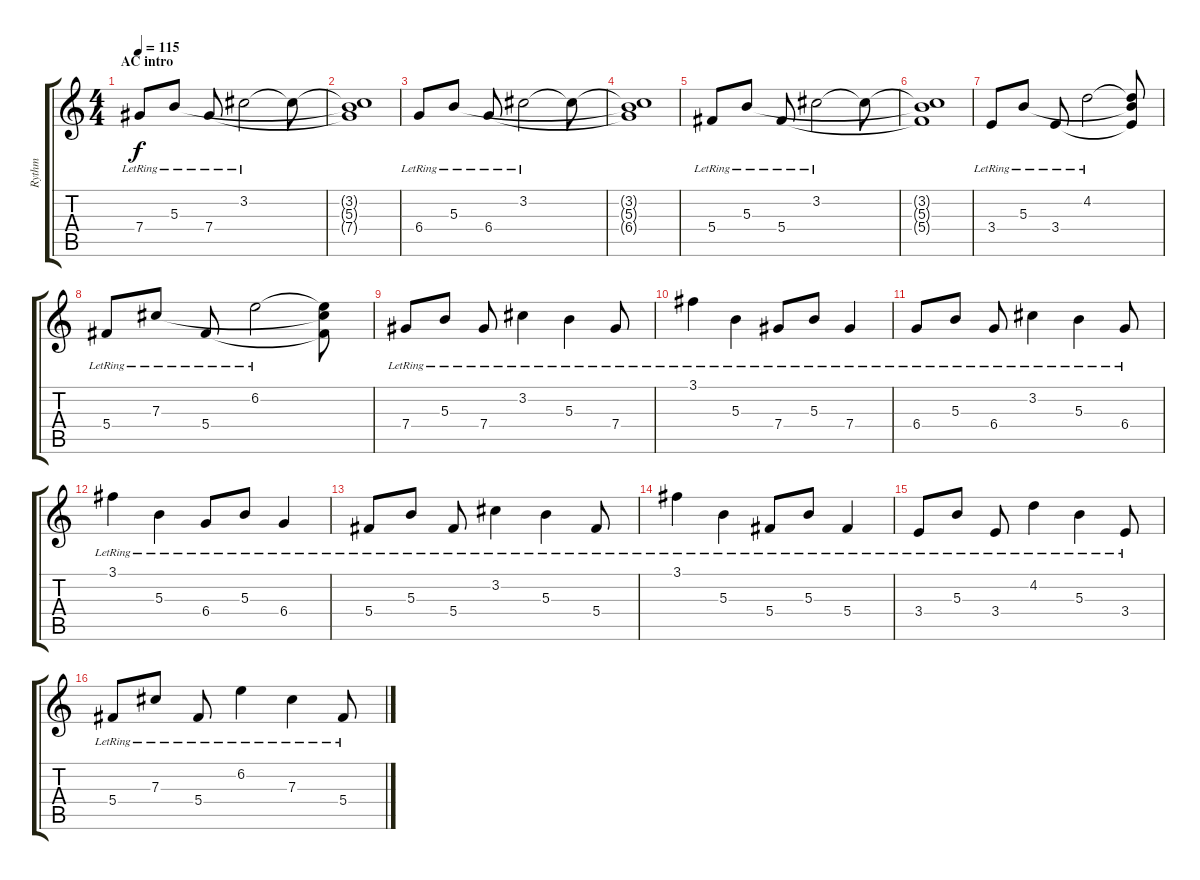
\track ("Rythm" "Rythm") {instrument distortionguitar}
\staff {score tabs}
\tuning (Eb4 Bb3 Gb3 Db3 Ab2 Eb2) {hide}
\ts (4 4)
\section ("" "AC intro")
\tempo 115
\clef g2
\ks c
7.4{lr}.8{dy f instrument electricguitarclean} 5.3{lr}.8 7.4{lr}.8 3.2{lr}.2 3.2{t}.8 |
(3.2{t} 5.3{t} 7.4{t}).1 |
6.4{lr}.8 5.3{lr}.8 6.4{lr}.8 3.2{lr}.2 3.2{t}.8 |
(3.2{t} 5.3{t} 6.4{t}).1 |
5.4{lr}.8 5.3{lr}.8 5.4{lr}.8 3.2{lr}.2 3.2{t}.8 |
(3.2{t} 5.3{t} 5.4{t}).1 |
3.4{lr}.8 5.3{lr}.8 3.4{lr}.8 4.2{lr}.2 (4.2{t} 5.3{t} 3.4{t}).8 |
5.4{lr}.8 7.3{lr}.8 5.4{lr}.8 6.2{lr}.2 (6.2{t} 7.3{t} 5.4{t}).8 |
7.4{lr}.8 5.3{lr}.8 7.4{lr}.8 3.2{lr}.4 5.3{lr}.4 7.4{lr}.8 |
3.1{lr}.4 5.3{lr}.4 7.4{lr}.8 5.3{lr}.8 7.4{lr}.4 |
6.4{lr}.8 5.3{lr}.8 6.4{lr}.8 3.2{lr}.4 5.3{lr}.4 6.4{lr}.8 |
3.1{lr}.4 5.3{lr}.4 6.4{lr}.8 5.3{lr}.8 6.4{lr}.4 |
5.4{lr}.8 5.3{lr}.8 5.4{lr}.8 3.2{lr}.4 5.3{lr}.4 5.4{lr}.8 |
3.1{lr}.4 5.3{lr}.4 5.4{lr}.8 5.3{lr}.8 5.4{lr}.4 |
3.4{lr}.8 5.3{lr}.8 3.4{lr}.8 4.2{lr}.4 5.3{lr}.4 3.4{lr}.8 |
5.4{lr}.8 7.3{lr}.8 5.4{lr}.8 6.2{lr}.4 7.3{lr}.4 5.4{lr}.8
